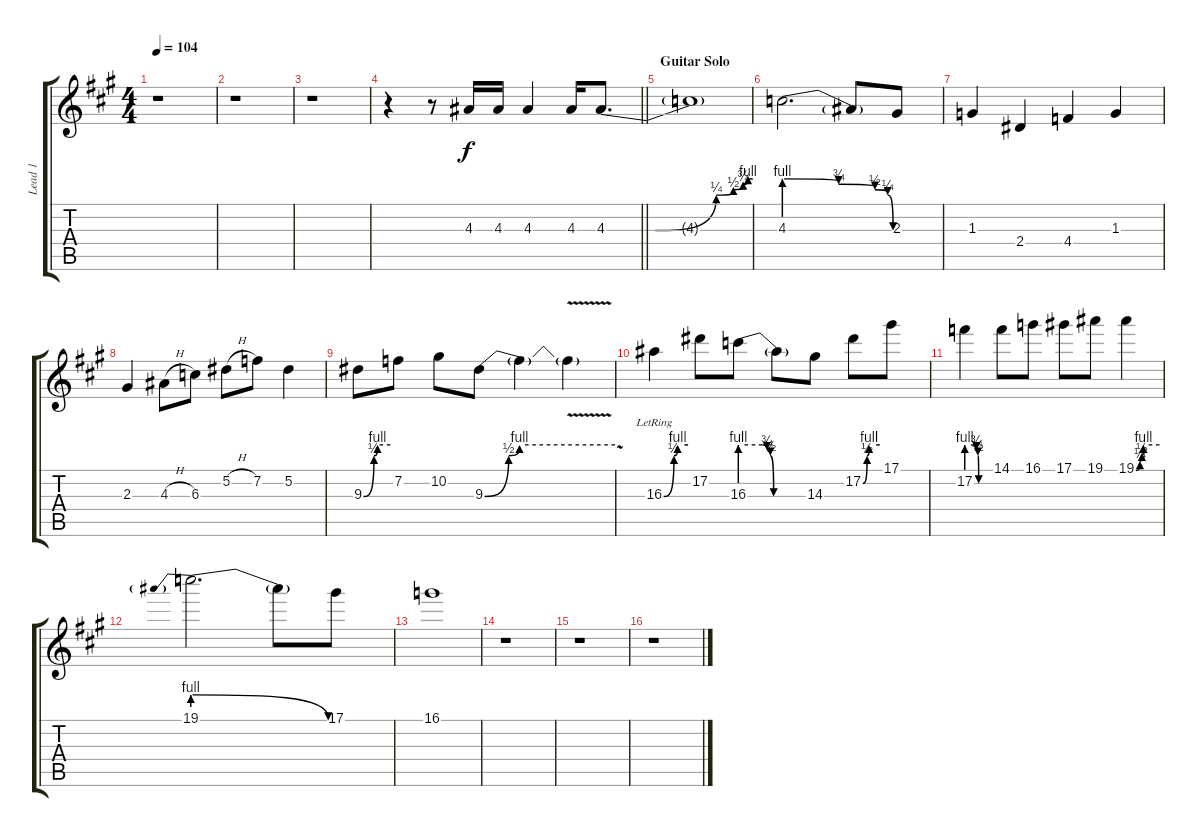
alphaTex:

\track ("Lead 1" "Lead 1") {instrument distortionguitar}
\staff {score tabs}
\tuning (Eb4 Bb3 Gb3 Db3 Ab2 Eb2) {hide}
\ts (4 4)
\tempo 104
\clef g2
\ks a
r.1{dy f} |
r.1 |
r.1 |
\barLineRight lightlight
r.4 r.8 4.3.16 4.3.16 4.3.4 4.3.16 4.3{be (custom 0 0 20 0 45 1 52 2 56 3 58 4 60 4)}.8{d} |
\section ("" "Guitar Solo")
4.3{t}.1 |
4.3{be (custom 0 4 30 3 50 2 57 1 60 0)}.2{d} 4.3{t}.8 2.3.8 |
1.3.4 2.4.4 4.4.4 1.3.4 |
2.3.4 4.3{h}.8 6.3.8 5.2{h}.8 7.2.8 5.2.4 |
9.3{be (custom 0 0 23 2 31 4 60 4)}.8 7.2.8 10.2.8 9.3{be (custom 0 0 11 2 16 4 60 4)}.8 9.3{t}.4 9.3{v t}.4 |
16.3{be (custom 0 0 25 2 34 4 60 4) lr}.4 17.2.8 16.3{be (custom 0 4 20 4 24 3 27 2 30 0 60 0)}.8 16.3{t}.8 14.3.8 17.2{be (custom 0 0 15 2 22 4 60 4)}.8 17.1.8 |
17.2{be (custom 0 4 21 4 25 3 29 2 31 0 60 0)}.4 14.1.8 16.1.8 17.1.8 19.1.8 19.1{be (custom 0 0 10 1 15 2 19 4 60 4)}.4 |
19.1{be (prebendrelease 0 4 60 0)}.2{d} 19.1{t}.8 17.1.8 |
16.1.1 |
r.1 |
r.1 |
r.1
